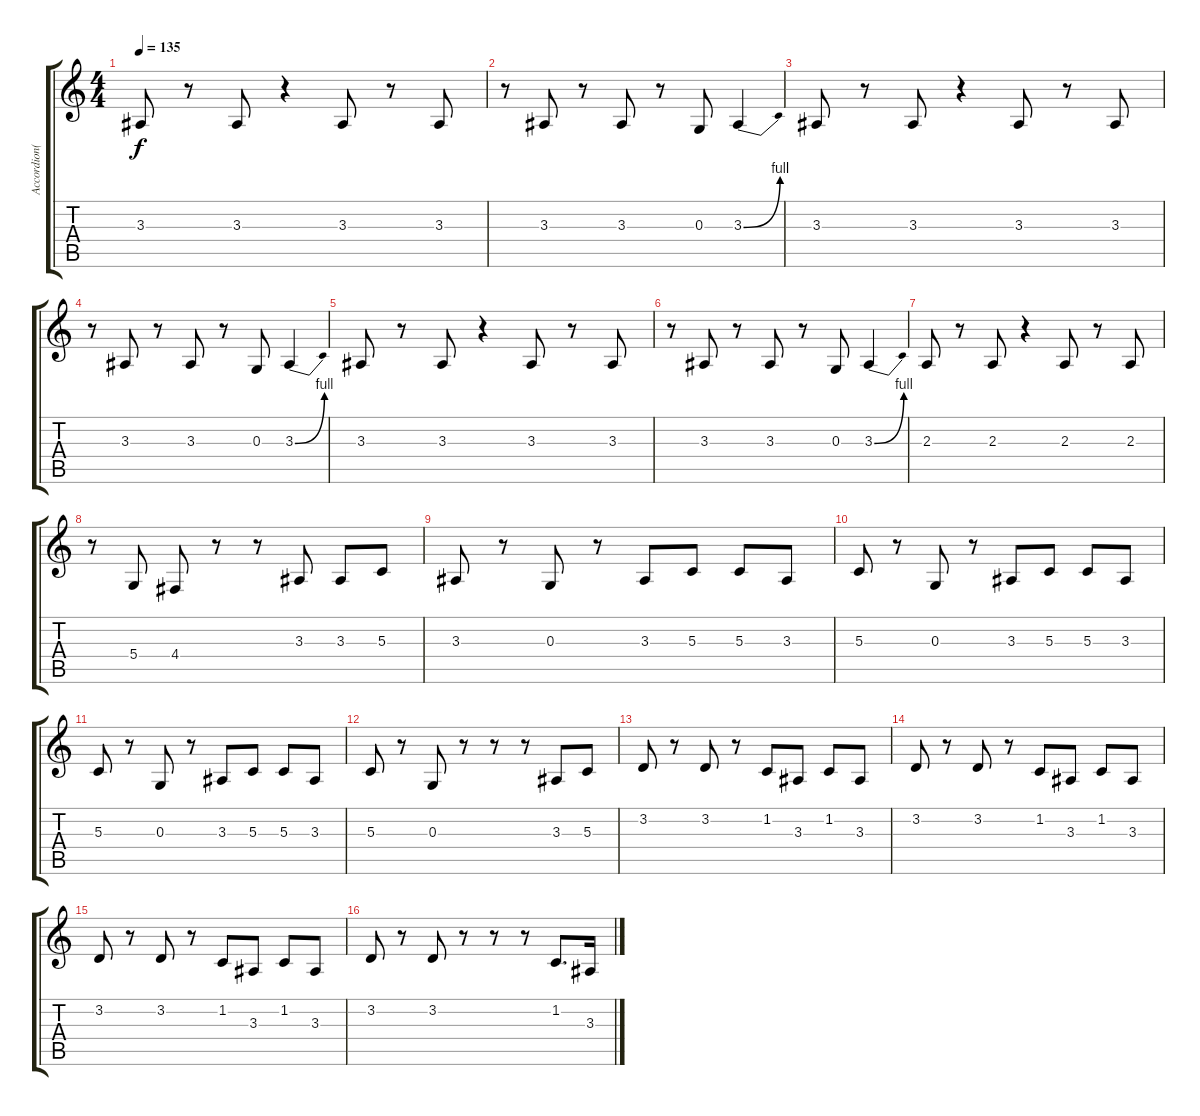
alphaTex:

\track ("Accordion(voice)" "Accordion(") {instrument accordion}
\staff {score tabs}
\tuning (E4 B3 G3 D3 A2 E2) {hide}
\ts (4 4)
\tempo 135
\clef g2
\ks c
3.3.8{dy f} r.8 3.3.8 r.4 3.3.8 r.8 3.3.8 |
r.8 3.3.8 r.8 3.3.8 r.8 0.3.8 3.3{be (bend 0 0 60 4)}.4 |
3.3.8 r.8 3.3.8 r.4 3.3.8 r.8 3.3.8 |
r.8 3.3.8 r.8 3.3.8 r.8 0.3.8 3.3{be (bend 0 0 60 4)}.4 |
3.3.8 r.8 3.3.8 r.4 3.3.8 r.8 3.3.8 |
r.8 3.3.8 r.8 3.3.8 r.8 0.3.8 3.3{be (bend 0 0 60 4)}.4 |
2.3.8 r.8 2.3.8 r.4 2.3.8 r.8 2.3.8 |
r.8 5.4.8 4.4.8 r.8 r.8 3.3.8 3.3.8 5.3.8 |
3.3.8 r.8 0.3.8 r.8 3.3.8 5.3.8 5.3.8 3.3.8 |
5.3.8 r.8 0.3.8 r.8 3.3.8 5.3.8 5.3.8 3.3.8 |
5.3.8 r.8 0.3.8 r.8 3.3.8 5.3.8 5.3.8 3.3.8 |
5.3.8 r.8 0.3.8 r.8 r.8 r.8 3.3.8 5.3.8 |
3.2.8 r.8 3.2.8 r.8 1.2.8 3.3.8 1.2.8 3.3.8 |
3.2.8 r.8 3.2.8 r.8 1.2.8 3.3.8 1.2.8 3.3.8 |
3.2.8 r.8 3.2.8 r.8 1.2.8 3.3.8 1.2.8 3.3.8 |
3.2.8 r.8 3.2.8 r.8 r.8 r.8 1.2.8{d} 3.3.16
